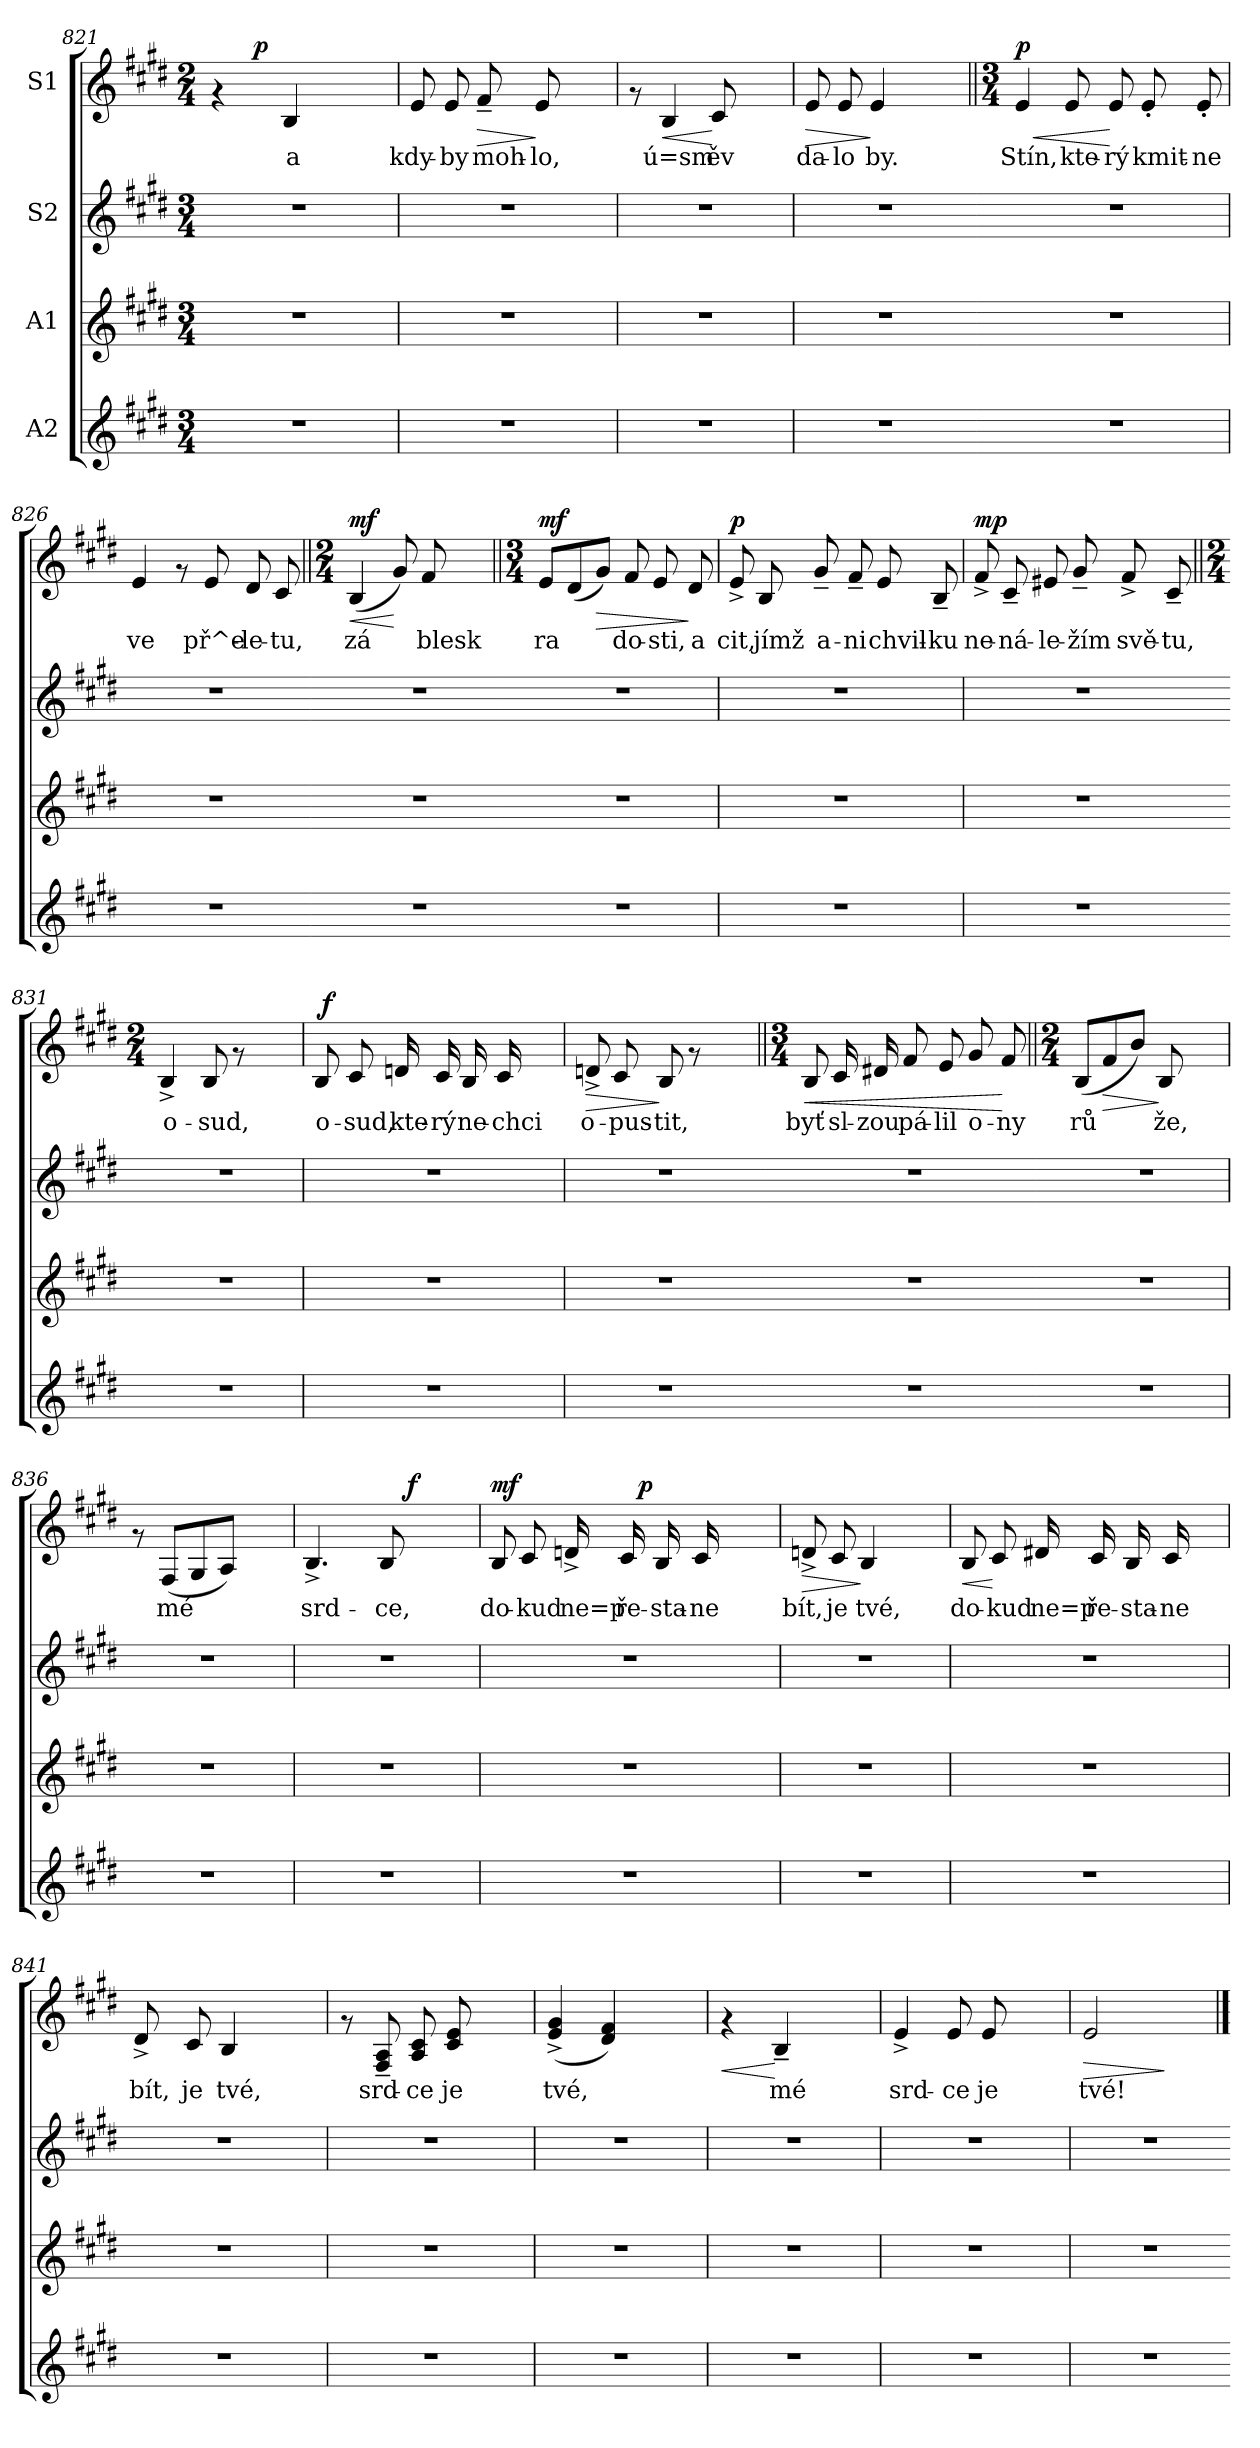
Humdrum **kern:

**kern	**kern	**kern	**kern	**text	**dynam
*part4	*part3	*part2	*part1	*part1	*part1
*staff4	*staff3	*staff2	*staff1	*staff1	*staff1
*I"A2	*I"A1	*I"S2	*I"S1	*	*
*clefG2	*clefG2	*clefG2	*clefG2	*	*
*k[f#c#g#d#]	*k[f#c#g#d#]	*k[f#c#g#d#]	*k[f#c#g#d#]	*	*
*E:	*E:	*E:	*E:	*	*
*M3/4	*M3/4	*M3/4	*M2/4	*	*
=821	=821	=821	=821	=821	=821
*	*	*	*^	*	*
2.r	2.r	2.r	4rf	8ryy	.	.
.	.	.	.	64ryy	.	.
!	!	!	!	!	!	!LO:DY:a
.	.	.	.	2ryy	.	p
!	!	!	!	!	!LO:LY:b:rj	!
.	.	.	4B/	.	a	.
.	.	.	4ryy	.	.	.
.	.	.	.	16..ryy	.	.
=822	=822	=822	=822	=822	=822	=822
!	!	!	!	!	!LO:LY:b:rj	!
*	*	*	*v	*v	*	*
2.r	2.r	2.r	8e/	kdy-	.
!	!	!	!	!LO:LY:b:rj	!
.	.	.	8e/	-by	.
!	!	!	!	!LO:LY:b:rj	!LO:HP:b
.	.	.	8f#~</	moh-	>
!	!	!	!	!LO:LY:b:rj	!
.	.	.	8e/	-lo,	]
.	.	.	4ryy	.	.
=823	=823	=823	=823	=823	=823
2.r	2.r	2.r	8rf	.	.
!	!	!	!	!LO:LY:b:rj	!LO:HP:b
.	.	.	4B/	ú=sm	<
!	!	!	!	!LO:LY:b:rj	!
.	.	.	8c#/	ěv	[
.	.	.	4ryy	.	.
=824	=824	=824	=824	=824	=824
!	!	!	!	!LO:LY:b:rj	!LO:HP:b
2.r	2.r	2.r	8e/	da-	>
!	!	!	!	!LO:LY:b:rj	!
.	.	.	8e/	-lo	.
!	!	!	!	!LO:LY:b:rj	!
.	.	.	4e/	by.	]
.	.	.	4ryy	.	.
=825	=825	=825	=825||	=825||	=825||
*	*	*	*M3/4	*	*
!	!	!	!	!LO:LY:b:rj	!LO:HP:b
!	!	!	!	!	!LO:DY:n=1:a
2.r	2.r	2.r	4e/	Stín,	< p
!	!	!	!	!LO:LY:b:rj	!
.	.	.	8e/	kte-	.
!	!	!	!	!LO:LY:b:rj	!
.	.	.	8e/	-rý	[
!	!	!	!	!LO:LY:b:rj	!
.	.	.	8e'</	kmit-	.
!	!	!	!	!LO:LY:b:rj	!
.	.	.	8e'</	-ne	.
=826	=826	=826	=826	=826	=826
!	!	!	!	!LO:LY:b:rj	!
2.r	2.r	2.r	4e/	ve	.
.	.	.	8rf	.	.
!	!	!	!	!LO:LY:b:rj	!
.	.	.	8e/	př^e-	.
!	!	!	!	!LO:LY:b:rj	!
.	.	.	8d#/	-le-	.
!	!	!	!	!LO:LY:b:rj	!
.	.	.	8c#/	-tu,	.
!!LO:LB:g=z
=827	=827	=827	=827||	=827||	=827||
*	*	*	*M2/4	*	*
!	!	!	!	!LO:LY:b:rj	!LO:HP:b
!	!	!	!	!	!LO:DY:n=1:b
2.r	2.r	2.r	(>4B/	zá-	< mf
!	!	!	!	!LO:LY:b:rj	!
.	.	.	8g#/)	--	[
!	!	!	!	!LO:LY:b:rj	!
.	.	.	8f#/	-blesk	.
.	.	.	4ryy	.	.
=828	=828	=828	=828||	=828||	=828||
*	*	*	*M3/4	*	*
!	!	!	!	!LO:LY:b:rj	!LO:DY:a
2.r	2.r	2.r	8e/L	ra-	mf
!	!	!	!	!LO:LY:b:rj	!
.	.	.	(<8d#/	--	.
!	!	!	!	!LO:LY:b:rj	!LO:HP:b
.	.	.	8g#/J)	--	>
!	!	!	!	!LO:LY:b:rj	!
.	.	.	8f#/	-do-	.
!	!	!	!	!LO:LY:b:rj	!
.	.	.	8e/	-sti,	.
!	!	!	!	!LO:LY:b:rj	!
.	.	.	8d#/	a	]
=829	=829	=829	=829	=829	=829
!	!	!	!	!LO:LY:b:rj	!LO:DY:a
2.r	2.r	2.r	8e^</	cit,	p
!	!	!	!	!LO:LY:b:rj	!
.	.	.	8B/	jímž	.
!	!	!	!	!LO:LY:b:rj	!
.	.	.	8g#~</	a-	.
!	!	!	!	!LO:LY:b:rj	!
.	.	.	8f#~</	-ni	.
!	!	!	!	!LO:LY:b:rj	!
.	.	.	8e/	chvil-	.
!	!	!	!	!LO:LY:b:rj	!
.	.	.	8B~</	-ku	.
=830	=830	=830	=830	=830	=830
!	!	!	!	!LO:LY:b:rj	!LO:DY:a
2.r	2.r	2.r	8f#^</	ne-	mp
!	!	!	!	!LO:LY:b:rj	!
.	.	.	8c#~</	-ná-	.
!	!	!	!	!LO:LY:b:rj	!
.	.	.	8e#X/	-le-	.
!	!	!	!	!LO:LY:b:rj	!
.	.	.	8g#~</	-žím	.
!	!	!	!	!LO:LY:b:rj	!
.	.	.	8f#^</	svě-	.
!	!	!	!	!LO:LY:b:rj	!
.	.	.	8c#~</	-tu,	.
!!LO:PB:g=z
=831	=831	=831	=831||	=831||	=831||
*	*	*	*M2/4	*	*
!	!	!	!	!LO:LY:b:rj	!
2.r	2.r	2.r	4B^>/	o-	.
!	!	!	!	!LO:LY:b:rj	!
.	.	.	8B/	-sud,	.
.	.	.	8rf	.	.
.	.	.	4ryy	.	.
=832	=832	=832	=832	=832	=832
!	!	!	!	!LO:LY:b:rj	!
*	*	*	*^	*	*
2.r	2.r	2.r	8B/	64ryy	o-	.
!	!	!	!	!	!	!LO:DY:b
.	.	.	.	2ryy	.	f
!	!	!	!	!	!LO:LY:b:rj	!
.	.	.	8c#/	.	-sud,	.
!	!	!	!	!	!LO:LY:b:rj	!
.	.	.	16dn/	.	kte-	.
!	!	!	!	!	!LO:LY:b:rj	!
.	.	.	16c#/	.	-rý	.
!	!	!	!	!	!LO:LY:b:rj	!
.	.	.	16B/	.	ne-	.
!	!	!	!	!	!LO:LY:b:rj	!
.	.	.	16c#/	.	-chci	.
.	.	.	4ryy	.	.	.
.	.	.	.	8...ryy	.	.
=833	=833	=833	=833	=833	=833	=833
!	!	!	!	!	!LO:LY:b:rj	!LO:HP:b
*	*	*	*v	*v	*	*
2.r	2.r	2.r	8dn^</	o-	>
!	!	!	!	!LO:LY:b:rj	!
.	.	.	8c#/	-pus-	.
!	!	!	!	!LO:LY:b:rj	!
.	.	.	8B/	-tit,	]
.	.	.	8rf	.	.
.	.	.	4ryy	.	.
=834	=834	=834	=834||	=834||	=834||
*	*	*	*M3/4	*	*
!	!	!	!	!LO:LY:b:rj	!LO:HP:b
2.r	2.r	2.r	8B/	byť	<
!	!	!	!	!LO:LY:b:rj	!
.	.	.	16c#/	sl-	.
!	!	!	!	!LO:LY:b:rj	!
.	.	.	16d#X/	-zou	.
!	!	!	!	!LO:LY:b:rj	!
.	.	.	8f#/	pá-	.
!	!	!	!	!LO:LY:b:rj	!
.	.	.	8e/	-lil	.
!	!	!	!	!LO:LY:b:rj	!
.	.	.	8g#/	o-	.
!	!	!	!	!LO:LY:b:rj	!
.	.	.	8f#/	-ny	[
!!LO:LB:g=z
=835	=835	=835	=835||	=835||	=835||
*	*	*	*M2/4	*	*
!	!	!	!	!LO:LY:b:rj	!
2.r	2.r	2.r	(<8B/L	rů-	.
!	!	!	!	!LO:LY:b:rj	!LO:HP:b
.	.	.	8f#/	--	>
!	!	!	!	!LO:LY:b:rj	!
.	.	.	8b/J)	--	.
!	!	!	!	!LO:LY:b:rj	!
.	.	.	8B/	-že,	]
.	.	.	4ryy	.	.
=836	=836	=836	=836	=836	=836
2.r	2.r	2.r	8rf	.	.
!	!	!	!	!LO:LY:b:rj	!
.	.	.	(>8F#/L	mé	.
!	!	!	!	!LO:LY:b:rj	!
.	.	.	8G#/	.	.
!	!	!	!	!LO:LY:b:rj	!
.	.	.	8A/J)	.	.
.	.	.	4ryy	.	.
=837	=837	=837	=837	=837	=837
!	!	!	!	!LO:LY:b:rj	!
*	*	*	*^	*	*
2.r	2.r	2.r	4.B^</	4ryy	srd-	.
.	.	.	.	8ryy	.	.
!	!	!	!	!	!LO:LY:b:rj	!
.	.	.	8B/	16ryy	-ce,	.
.	.	.	.	64ryy	.	.
!	!	!	!	!	!	!LO:DY:b
.	.	.	.	4ryy	.	f
.	.	.	4ryy	.	.	.
.	.	.	.	32.ryy	.	.
=838	=838	=838	=838	=838	=838	=838
!	!	!	!	!	!LO:LY:b:rj	!LO:DY:a
2.r	2.r	2.r	8B/	4ryy	do-	mf
!	!	!	!	!	!LO:LY:b:rj	!
.	.	.	8c#/	.	-kud	.
!	!	!	!	!	!LO:LY:b:rj	!
.	.	.	16dn^</	16.ryy	ne=p	.
!	!	!	!	!	!LO:LY:b:rj	!
.	.	.	16c#/	.	ře-	.
!	!	!	!	!	!	!LO:DY:b
.	.	.	.	4ryy	.	p
!	!	!	!	!	!LO:LY:b:rj	!
.	.	.	16B/	.	-sta-	.
!	!	!	!	!	!LO:LY:b:rj	!
.	.	.	16c#/	.	-ne	.
.	.	.	4ryy	.	.	.
.	.	.	.	8ryy	.	.
.	.	.	.	32ryy	.	.
=839	=839	=839	=839	=839	=839	=839
!	!	!	!	!	!LO:LY:b:rj	!LO:HP:b
*	*	*	*v	*v	*	*
2.r	2.r	2.r	8dn^</	bít,	>
!	!	!	!	!LO:LY:b:rj	!
.	.	.	8c#/	je	.
!	!	!	!	!LO:LY:b:rj	!
.	.	.	4B/	tvé,	]
.	.	.	4ryy	.	.
!!LO:LB:g=z
=840	=840	=840	=840	=840	=840
!	!	!	!	!LO:LY:b:rj	!LO:HP:b
2.r	2.r	2.r	8B/	do-	<
!	!	!	!	!LO:LY:b:rj	!
.	.	.	8c#/	-kud	[
!	!	!	!	!LO:LY:b:rj	!
.	.	.	16d#X/	ne=p	.
!	!	!	!	!LO:LY:b:rj	!
.	.	.	16c#/	ře-	.
!	!	!	!	!LO:LY:b:rj	!
.	.	.	16B/	-sta-	.
!	!	!	!	!LO:LY:b:rj	!
.	.	.	16c#/	-ne	.
.	.	.	4ryy	.	.
=841	=841	=841	=841	=841	=841
!	!	!	!	!LO:LY:b:rj	!
2.r	2.r	2.r	8d#^</	bít,	.
!	!	!	!	!LO:LY:b:rj	!
.	.	.	8c#/	je	.
!	!	!	!	!LO:LY:b:rj	!
.	.	.	4B/	tvé,	.
.	.	.	4ryy	.	.
=842	=842	=842	=842	=842	=842
2.r	2.r	2.r	8rf	.	.
!	!	!	!	!LO:LY:b:rj	!
.	.	.	8A/~< 8F#/~<	srd-	.
!	!	!	!	!LO:LY:b:rj	!
.	.	.	8c#/ 8A/	-ce	.
!	!	!	!	!LO:LY:b:rj	!
.	.	.	8e/ 8c#/	je	.
.	.	.	4ryy	.	.
=843	=843	=843	=843	=843	=843
!	!	!	!	!LO:LY:b:rj	!
2.r	2.r	2.r	(<4g#/^< 4e/^<	tvé,	.
!	!	!	!	!LO:LY:b:rj	!
.	.	.	4f#/ 4d#/)	.	.
.	.	.	4ryy	.	.
=844	=844	=844	=844	=844	=844
!	!	!	!	!	!LO:HP:b
2.r	2.r	2.r	4rf	.	<
!	!	!	!	!LO:LY:b:rj	!
.	.	.	4B~</	mé	[
.	.	.	4ryy	.	.
=845	=845	=845	=845	=845	=845
!	!	!	!	!LO:LY:b:rj	!
2.r	2.r	2.r	4e^</	srd-	.
!	!	!	!	!LO:LY:b:rj	!
.	.	.	8e/	-ce	.
!	!	!	!	!LO:LY:b:rj	!
.	.	.	8e/	je	.
.	.	.	4ryy	.	.
=846	=846	=846	=846	=846	=846
!	!	!	!	!LO:LY:b:rj	!LO:HP:b
2.r	2.r	2.r	2e/	tvé!	>
.	.	.	4ryy	.	]
=	=	=	==	==	==
*-	*-	*-	*-	*-	*-
